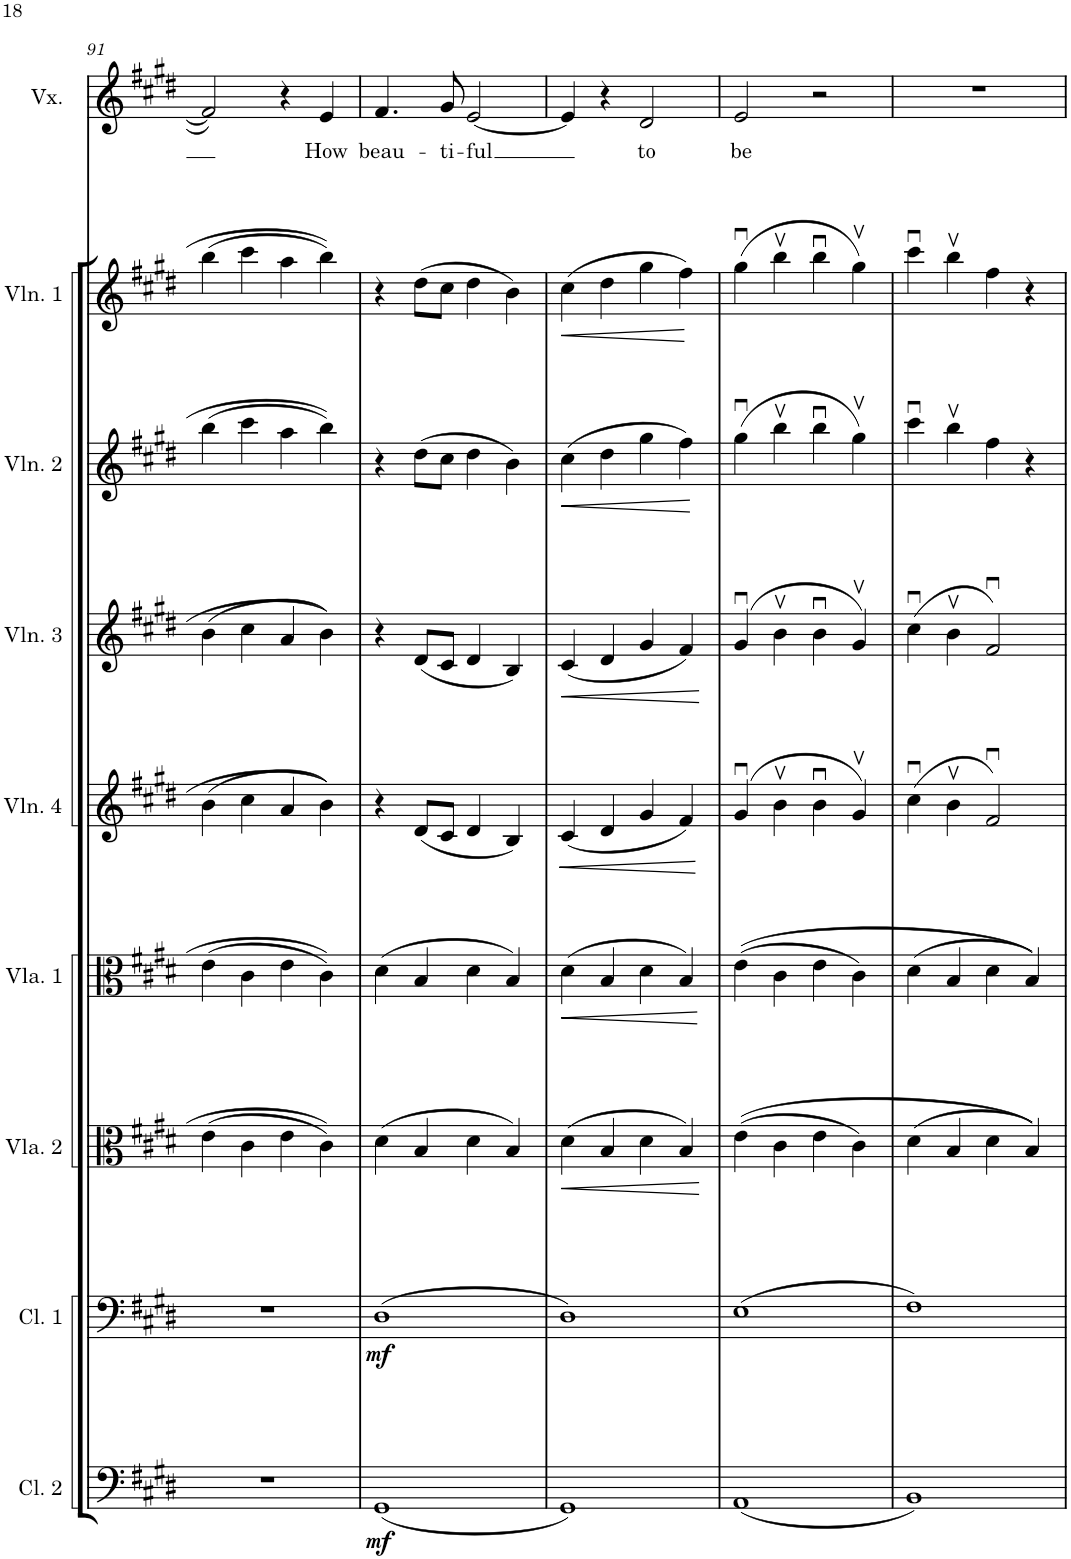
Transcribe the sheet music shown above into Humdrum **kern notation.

**kern	**dynam	**kern	**dynam	**kern	**dynam	**kern	**dynam	**kern	**dynam	**kern	**dynam	**kern	**dynam	**kern	**dynam	**kern	**text
*part9	*part9	*part8	*part8	*part7	*part7	*part6	*part6	*part5	*part5	*part4	*part4	*part3	*part3	*part2	*part2	*part1	*part1
*staff9	*staff9	*staff8	*staff8	*staff7	*staff7	*staff6	*staff6	*staff5	*staff5	*staff4	*staff4	*staff3	*staff3	*staff2	*staff2	*staff1	*staff1
*I"Cello 2	*	*I"Cello 1	*	*I"Viola 2	*	*I"Viola 1	*	*I"Violin 4	*	*I"Violin 3	*	*I"Violin 2	*	*I"Violin 1	*	*I"Vox	*
*I'Cl. 2	*	*I'Cl. 1	*	*I'Vla. 2	*	*I'Vla. 1	*	*I'Vln. 4	*	*I'Vln. 3	*	*I'Vln. 2	*	*I'Vln. 1	*	*I'Vx.	*
!!LO:PB:g=z
*clefF4	*	*clefF4	*	*clefC3	*	*clefC3	*	*clefG2	*	*clefG2	*	*clefG2	*	*clefG2	*	*clefG2	*
*k[f#c#g#d#]	*	*k[f#c#g#d#]	*	*k[f#c#g#d#]	*	*k[f#c#g#d#]	*	*k[f#c#g#d#]	*	*k[f#c#g#d#]	*	*k[f#c#g#d#]	*	*k[f#c#g#d#]	*	*k[f#c#g#d#]	*
*M4/4	*	*M4/4	*	*M4/4	*	*M4/4	*	*M4/4	*	*M4/4	*	*M4/4	*	*M4/4	*	*M4/4	*
=91	=91	=91	=91	=91	=91	=91	=91	=91	=91	=91	=91	=91	=91	=91	=91	=91	=91
1r	.	1r	.	(4e\	.	(4e\	.	(4b\	.	(4b\	.	(4bb\	.	(4bb\	.	2f#/]	.
.	.	.	.	4c#\	.	4c#\	.	4cc#\	.	4cc#\	.	4ccc#\	.	4ccc#\	.	.	.
.	.	.	.	4e\	.	4e\	.	4a/	.	4a/	.	4aa\	.	4aa\	.	4r	.
!	!	!	!	!	!	!	!	!	!	!	!	!	!	!	!	!	!LO:LY:b
.	.	.	.	4c#\)	.	4c#\)	.	4b\)	.	4b\)	.	4bb\)	.	4bb\)	.	4e/	How
=92	=92	=92	=92	=92	=92	=92	=92	=92	=92	=92	=92	=92	=92	=92	=92	=92	=92
!	!LO:DY:b	!	!LO:DY:b	!	!	!	!	!	!	!	!	!	!	!	!	!	!LO:LY:b
(1GG#	mf	(1D#	mf	(4d#\	.	(4d#\	.	4r	.	4r	.	4r	.	4r	.	4.f#/	beau-
.	.	.	.	4B/	.	4B/	.	(8d#/L	.	(8d#/L	.	(8dd#\L	.	(8dd#\L	.	.	.
!	!	!	!	!	!	!	!	!	!	!	!	!	!	!	!	!	!LO:LY:b
.	.	.	.	.	.	.	.	8c#/J	.	8c#/J	.	8cc#\J	.	8cc#\J	.	8g#/	ti-
!	!	!	!	!	!	!	!	!	!	!	!	!	!	!	!	!	!LO:LY:b
.	.	.	.	4d#\	.	4d#\	.	4d#/	.	4d#/	.	4dd#\	.	4dd#\	.	[2e/	ful
.	.	.	.	4B/)	.	4B/)	.	4B/)	.	4B/)	.	4b\)	.	4b\)	.	.	.
=93	=93	=93	=93	=93	=93	=93	=93	=93	=93	=93	=93	=93	=93	=93	=93	=93	=93
!	!	!	!	!	!LO:HP:b	!	!LO:HP:b	!	!LO:HP:b	!	!LO:HP:b	!	!LO:HP:b	!	!LO:HP:b	!	!
1GG#)	.	1D#)	.	(4d#\	<	(4d#\	<	(4c#/	<	(4c#/	<	(4cc#\	<	(4cc#\	<	4e/]	.
.	.	.	.	4B/	.	4B/	.	4d#/	.	4d#/	.	4dd#\	.	4dd#\	.	4r	.
!	!	!	!	!	!	!	!	!	!	!	!	!	!	!	!	!	!LO:LY:b
.	.	.	.	4d#\	.	4d#\	.	4g#/	.	4g#/	.	4gg#\	.	4gg#\	.	2d#/	to
.	.	.	.	4B/)	.	4B/)	.	4f#/)	.	4f#/)	.	4ff#\)	.	4ff#\)	.	.	.
.	.	.	.	.	[	.	[	.	[	.	[	.	[	.	[	.	.
=94	=94	=94	=94	=94	=94	=94	=94	=94	=94	=94	=94	=94	=94	=94	=94	=94	=94
!	!	!	!	!	!	!	!	!	!	!	!	!	!	!	!	!	!LO:LY:b
(1AA	.	(1E	.	((4e\	.	((4e\	.	(4g#u/	.	(4g#u/	.	(4gg#u\	.	(4gg#u\	.	2e/	be
.	.	.	.	4c#\	.	4c#\	.	4bv\	.	4bv\	.	4bbv\	.	4bbv\	.	.	.
.	.	.	.	4e\	.	4e\	.	4bu\	.	4bu\	.	4bbu\	.	4bbu\	.	2r	.
.	.	.	.	4c#\)	.	4c#\)	.	4g#v/)	.	4g#v/)	.	4gg#v\)	.	4gg#v\)	.	.	.
=95	=95	=95	=95	=95	=95	=95	=95	=95	=95	=95	=95	=95	=95	=95	=95	=95	=95
1BB)	.	1F#)	.	(4d#\	.	(4d#\	.	(4cc#u\	.	(4cc#u\	.	4ccc#u\	.	4ccc#u\	.	1r	.
.	.	.	.	4B/	.	4B/	.	4bv\	.	4bv\	.	4bbv\	.	4bbv\	.	.	.
.	.	.	.	4d#\	.	4d#\	.	2f#u/)	.	2f#u/)	.	4ff#\	.	4ff#\	.	.	.
.	.	.	.	4B/))	.	4B/))	.	.	.	.	.	4r	.	4r	.	.	.
=	=	=	=	=	=	=	=	=	=	=	=	=	=	=	=	=	=
*-	*-	*-	*-	*-	*-	*-	*-	*-	*-	*-	*-	*-	*-	*-	*-	*-	*-
